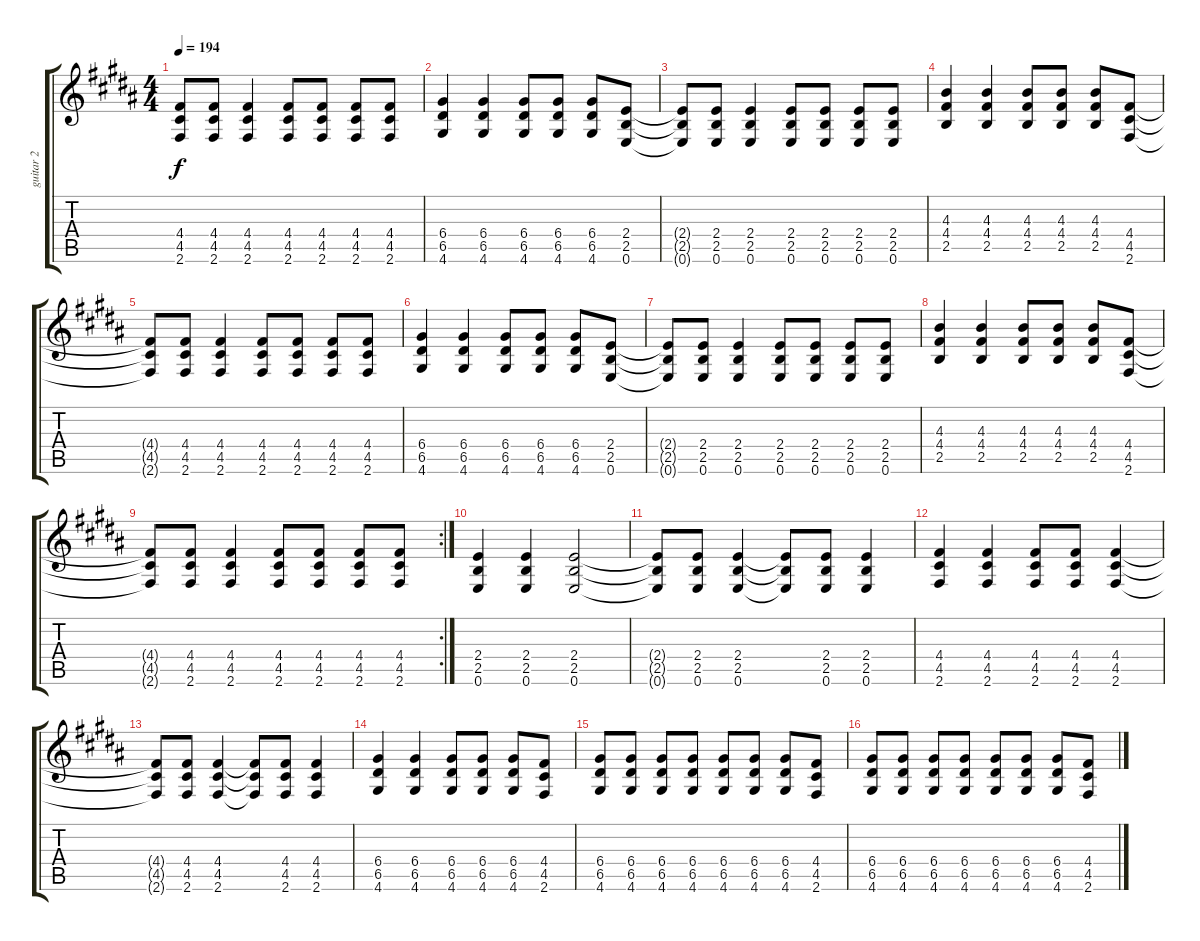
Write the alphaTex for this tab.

\track ("guitar 2" "guitar 2") {instrument distortionguitar}
\staff {score tabs}
\tuning (E4 B3 G3 D3 A2 E2) {hide}
\ts (4 4)
\tempo 194
\clef g2
\ks b
(4.4{t} 4.5{t} 2.6{t}).8{dy f} (4.4 4.5 2.6).8 (4.4 4.5 2.6).4 (4.4 4.5 2.6).8 (4.4 4.5 2.6).8 (4.4 4.5 2.6).8 (4.4 4.5 2.6).8 |
(6.4 6.5 4.6).4 (6.4 6.5 4.6).4 (6.4 6.5 4.6).8 (6.4 6.5 4.6).8 (6.4 6.5 4.6).8 (2.4 2.5 0.6).8 |
(2.4{t} 2.5{t} 0.6{t}).8 (2.4 2.5 0.6).8 (2.4 2.5 0.6).4 (2.4 2.5 0.6).8 (2.4 2.5 0.6).8 (2.4 2.5 0.6).8 (2.4 2.5 0.6).8 |
(4.3 4.4 2.5).4 (4.3 4.4 2.5).4 (4.3 4.4 2.5).8 (4.3 4.4 2.5).8 (4.3 4.4 2.5).8 (4.4 4.5 2.6).8 |
(4.4{t} 4.5{t} 2.6{t}).8 (4.4 4.5 2.6).8 (4.4 4.5 2.6).4 (4.4 4.5 2.6).8 (4.4 4.5 2.6).8 (4.4 4.5 2.6).8 (4.4 4.5 2.6).8 |
(6.4 6.5 4.6).4 (6.4 6.5 4.6).4 (6.4 6.5 4.6).8 (6.4 6.5 4.6).8 (6.4 6.5 4.6).8 (2.4 2.5 0.6).8 |
(2.4{t} 2.5{t} 0.6{t}).8 (2.4 2.5 0.6).8 (2.4 2.5 0.6).4 (2.4 2.5 0.6).8 (2.4 2.5 0.6).8 (2.4 2.5 0.6).8 (2.4 2.5 0.6).8 |
(4.3 4.4 2.5).4 (4.3 4.4 2.5).4 (4.3 4.4 2.5).8 (4.3 4.4 2.5).8 (4.3 4.4 2.5).8 (4.4 4.5 2.6).8 |
\rc 2
(4.4{t} 4.5{t} 2.6{t}).8 (4.4 4.5 2.6).8 (4.4 4.5 2.6).4 (4.4 4.5 2.6).8 (4.4 4.5 2.6).8 (4.4 4.5 2.6).8 (4.4 4.5 2.6).8 |
(2.4 2.5 0.6).4 (2.4 2.5 0.6).4 (2.4 2.5 0.6).2 |
(2.4{t} 2.5{t} 0.6{t}).8 (2.4 2.5 0.6).8 (2.4 2.5 0.6).4 (2.4{t} 2.5{t} 0.6{t}).8 (2.4 2.5 0.6).8 (2.4 2.5 0.6).4 |
(4.4 4.5 2.6).4 (4.4 4.5 2.6).4 (4.4 4.5 2.6).8 (4.4 4.5 2.6).8 (4.4 4.5 2.6).4 |
(4.4{t} 4.5{t} 2.6{t}).8 (4.4 4.5 2.6).8 (4.4 4.5 2.6).4 (4.4{t} 4.5{t} 2.6{t}).8 (4.4 4.5 2.6).8 (4.4 4.5 2.6).4 |
(6.4 6.5 4.6).4 (6.4 6.5 4.6).4 (6.4 6.5 4.6).8 (6.4 6.5 4.6).8 (6.4 6.5 4.6).8 (4.4 4.5 2.6).8 |
(6.4 6.5 4.6).8 (6.4 6.5 4.6).8 (6.4 6.5 4.6).8 (6.4 6.5 4.6).8 (6.4 6.5 4.6).8 (6.4 6.5 4.6).8 (6.4 6.5 4.6).8 (4.4 4.5 2.6).8 |
(6.4 6.5 4.6).8 (6.4 6.5 4.6).8 (6.4 6.5 4.6).8 (6.4 6.5 4.6).8 (6.4 6.5 4.6).8 (6.4 6.5 4.6).8 (6.4 6.5 4.6).8 (4.4 4.5 2.6).8
